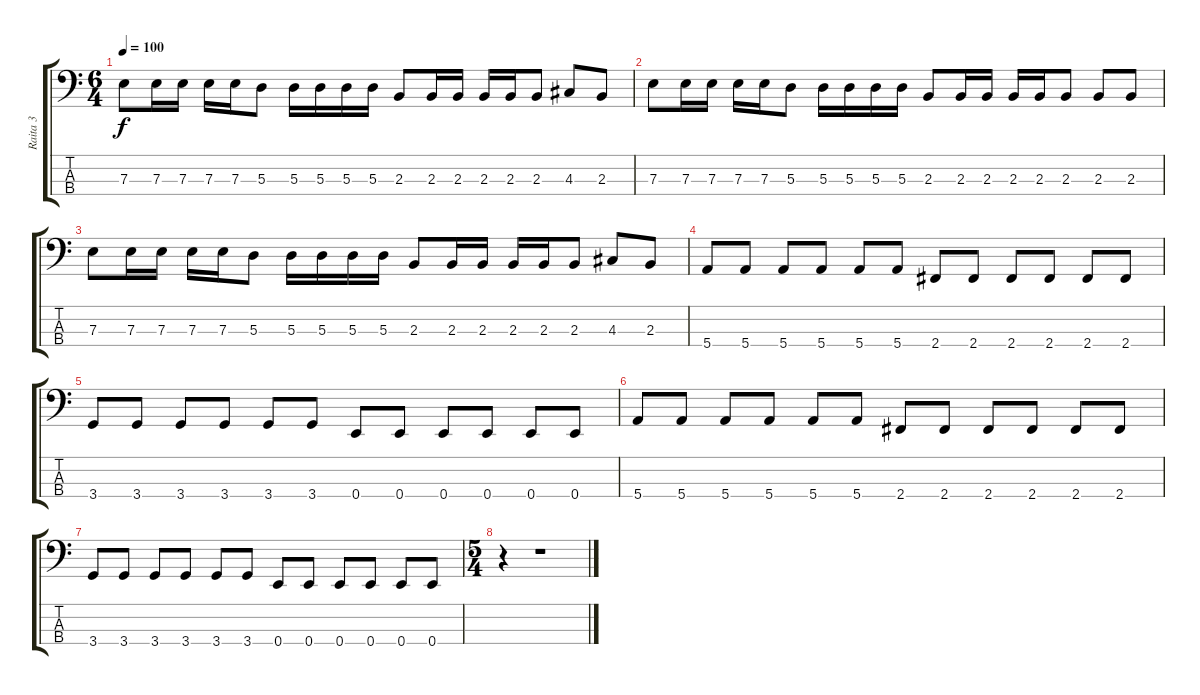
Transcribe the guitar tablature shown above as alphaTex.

\track ("Raita 3" "Raita 3") {instrument acousticbass}
\staff {score tabs}
\tuning (G2 D2 A1 E1) {hide}
\ts (6 4)
\tempo 100
\clef f4
\ks c
7.3.8{dy f} 7.3.16 7.3.16 7.3.16 7.3.16 5.3.8 5.3.16 5.3.16 5.3.16 5.3.16 2.3.8 2.3.16 2.3.16 2.3.16 2.3.16 2.3.8 4.3.8 2.3.8 |
7.3.8 7.3.16 7.3.16 7.3.16 7.3.16 5.3.8 5.3.16 5.3.16 5.3.16 5.3.16 2.3.8 2.3.16 2.3.16 2.3.16 2.3.16 2.3.8 2.3.8 2.3.8 |
7.3.8 7.3.16 7.3.16 7.3.16 7.3.16 5.3.8 5.3.16 5.3.16 5.3.16 5.3.16 2.3.8 2.3.16 2.3.16 2.3.16 2.3.16 2.3.8 4.3.8 2.3.8 |
5.4.8 5.4.8 5.4.8 5.4.8 5.4.8 5.4.8 2.4.8 2.4.8 2.4.8 2.4.8 2.4.8 2.4.8 |
3.4.8 3.4.8 3.4.8 3.4.8 3.4.8 3.4.8 0.4.8 0.4.8 0.4.8 0.4.8 0.4.8 0.4.8 |
5.4.8 5.4.8 5.4.8 5.4.8 5.4.8 5.4.8 2.4.8 2.4.8 2.4.8 2.4.8 2.4.8 2.4.8 |
3.4.8 3.4.8 3.4.8 3.4.8 3.4.8 3.4.8 0.4.8 0.4.8 0.4.8 0.4.8 0.4.8 0.4.8 |
\ts (5 4)
r.4 r.1
